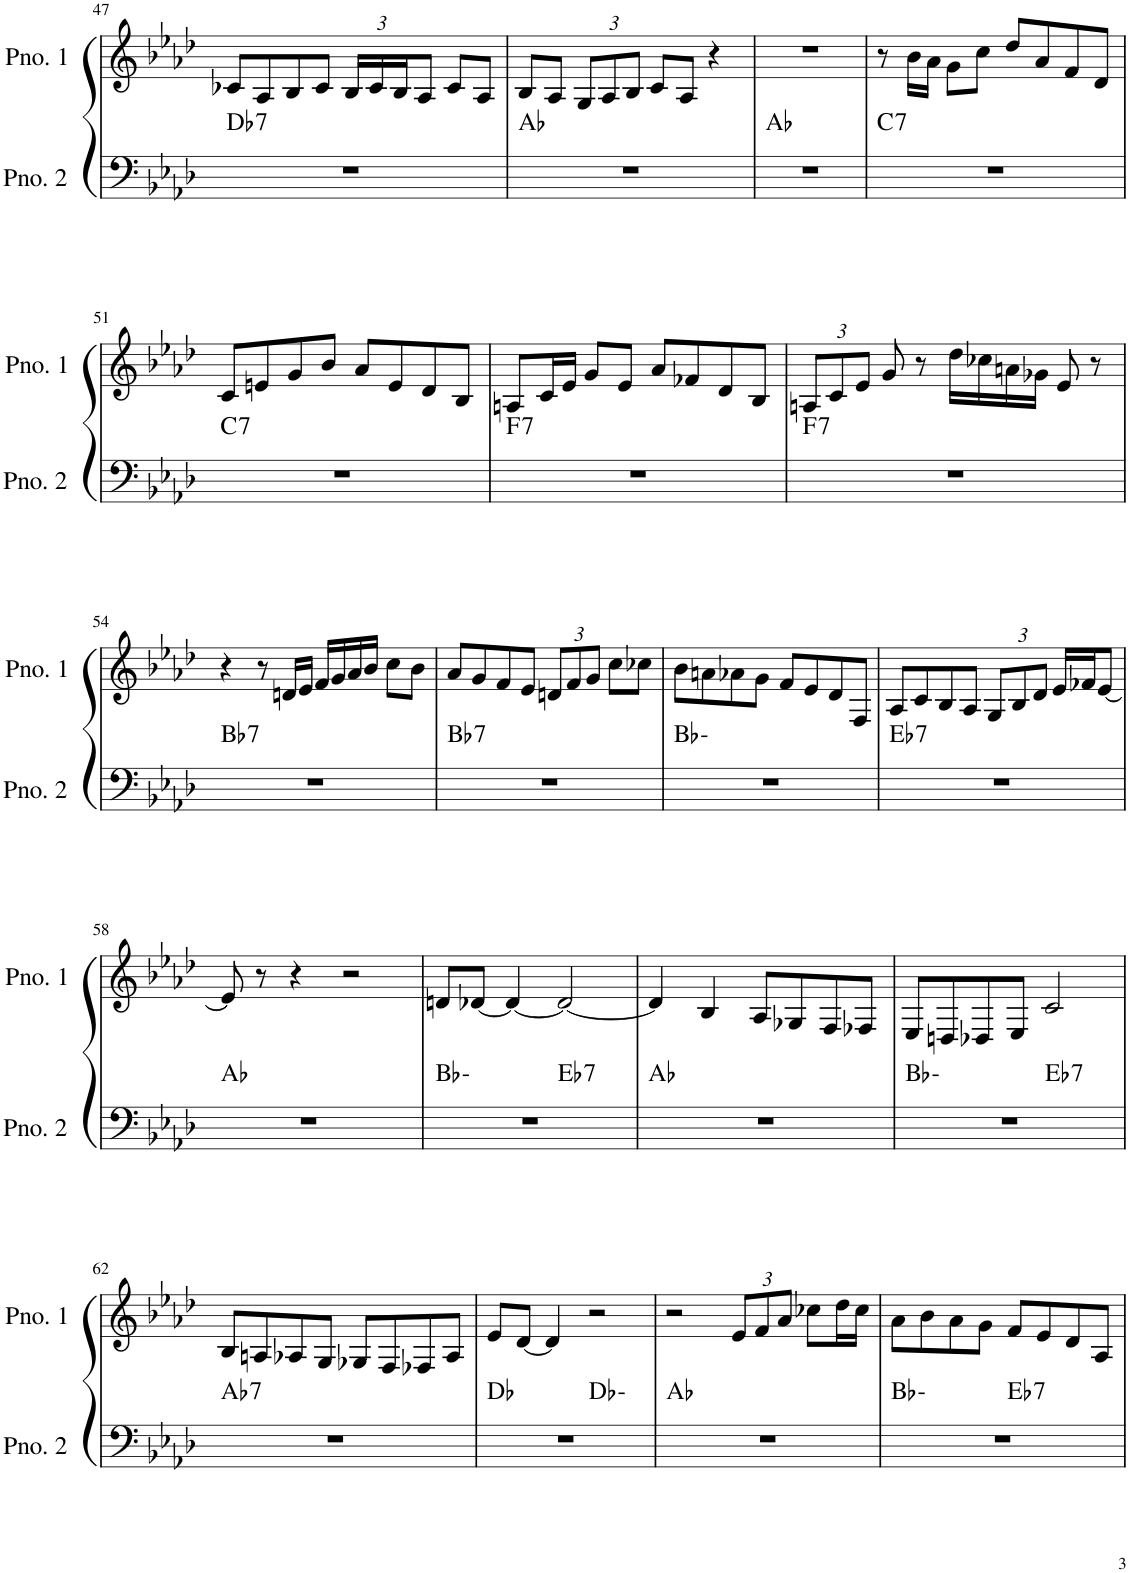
**kern	**harte	**kern
*part2	*part2	*part1
*staff2	*	*staff1
*I"ピアノ 2	*	*I"ピアノ 1
!!LO:PB:g=z
*clefF4	*	*clefG2
*k[b-e-a-d-]	*	*k[b-e-a-d-]
*M4/4	*	*M4/4
=47	=47	=47
!	!LO:H:kt=7	!
1r	Db:7	8c-X/L
.	.	8A-/
.	.	8B-/
.	.	8c-/J
*	*	*Xbrackettup
.	.	24B-/LL
.	.	24c-/
.	.	24B-/J
.	.	8A-/J
.	.	8c-/L
.	.	8A-/J
=48	=48	=48
1r	Ab:maj	8B-/L
.	.	8A-/J
.	.	12G/L
.	.	12A-/
.	.	12B-/J
.	.	8c/L
.	.	8A-/J
.	.	4r
=49	=49	=49
1r	Ab:maj	1r
=50	=50	=50
!	!LO:H:kt=7	!
1r	C:7	8r
.	.	16b-\LL
.	.	16a-\JJ
.	.	8g\L
.	.	8cc\J
.	.	8dd-/L
.	.	8a-/
.	.	8f/
.	.	8d-/J
!!LO:LB:g=z
=51	=51	=51
!	!LO:H:kt=7	!
1r	C:7	8c/L
.	.	8en/
.	.	8g/
.	.	8b-/J
.	.	8a-/L
.	.	8e/
.	.	8d-/
.	.	8B-/J
=52	=52	=52
!	!LO:H:kt=7	!
1r	F:7	8An/L
.	.	16c/L
.	.	16e-/JJ
.	.	8g/L
.	.	8e-/J
.	.	8a-/L
.	.	8f-X/
.	.	8d-/
.	.	8B-/J
=53	=53	=53
!	!LO:H:kt=7	!
1r	F:7	12An/L
.	.	12c/
.	.	12e-/J
.	.	8g/
.	.	8r
.	.	16dd-\LL
.	.	16cc-X\
.	.	16an\
.	.	16g-X\JJ
.	.	8e-/
.	.	8r
!!LO:LB:g=z
=54	=54	=54
!	!LO:H:kt=7	!
1r	Bb:7	4r
.	.	8r
.	.	16dn/LL
.	.	16e-/JJ
.	.	16f/LL
.	.	16g/
.	.	16a-/
.	.	16b-/JJ
.	.	8cc\L
.	.	8b-\J
=55	=55	=55
!	!LO:H:kt=7	!
1r	Bb:7	8a-/L
.	.	8g/
.	.	8f/
.	.	8e-/J
.	.	12dn/L
.	.	12f/
.	.	12g/J
.	.	8cc\L
.	.	8cc-X\J
=56	=56	=56
1r	Bb:min	8b-\L
.	.	8an\
.	.	8a-X\
.	.	8g\J
.	.	8f/L
.	.	8e-/
.	.	8d-/
.	.	8F/J
=57	=57	=57
!	!LO:H:kt=7	!
1r	Eb:7	8A-/L
.	.	8c/
.	.	8B-/
.	.	8A-/J
.	.	12G/L
.	.	12B-/
.	.	12d-/J
.	.	16e-/LL
.	.	16f-X/J
.	.	[8e-/J
!!LO:LB:g=z
=58	=58	=58
1r	Ab:maj	8e-/]
.	.	8r
.	.	4r
.	.	2r
=59	=59	=59
*^	*	*
1r	2ryy	Bb:min	8dn/L
.	.	.	[8d-X/J
.	.	.	4d-/_
!	!	!LO:H:kt=7	!
.	2ryy	Eb:7	2d-/_
*v	*v	*	*
=60	=60	=60
1r	Ab:maj	4d-/]
.	.	4B-/
.	.	8A-/L
.	.	8G-X/
.	.	8F/
.	.	8F-X/J
=61	=61	=61
*^	*	*
1r	2ryy	Bb:min	8E-/L
.	.	.	8Dn/
.	.	.	8D-X/
.	.	.	8E-/J
!	!	!LO:H:kt=7	!
.	2ryy	Eb:7	2c/
!!LO:LB:g=z
=62	=62	=62	=62
!	!	!LO:H:kt=7	!
*v	*v	*	*
1r	Ab:7	8B-/L
.	.	8An/
.	.	8A-X/
.	.	8G/J
.	.	8G-X/L
.	.	8F/
.	.	8F-X/
.	.	8A-/J
=63	=63	=63
*^	*	*
1r	2ryy	Db:maj	8e-/L
.	.	.	[8d-/J
.	.	.	4d-/]
.	2ryy	Db:min	2r
*v	*v	*	*
=64	=64	=64
1r	Ab:maj	2r
.	.	12e-/L
.	.	12f/
.	.	12a-/J
.	.	8cc-X\L
.	.	16dd-\L
.	.	16cc-\JJ
=65	=65	=65
*^	*	*
1r	2ryy	Bb:min	8a-\L
.	.	.	8b-\
.	.	.	8a-\
.	.	.	8g\J
!	!	!LO:H:kt=7	!
.	2ryy	Eb:7	8f/L
.	.	.	8e-/
.	.	.	8d-/
.	.	.	8A-/J
*v	*v	*	*
=	=	=
*-	*-	*-
